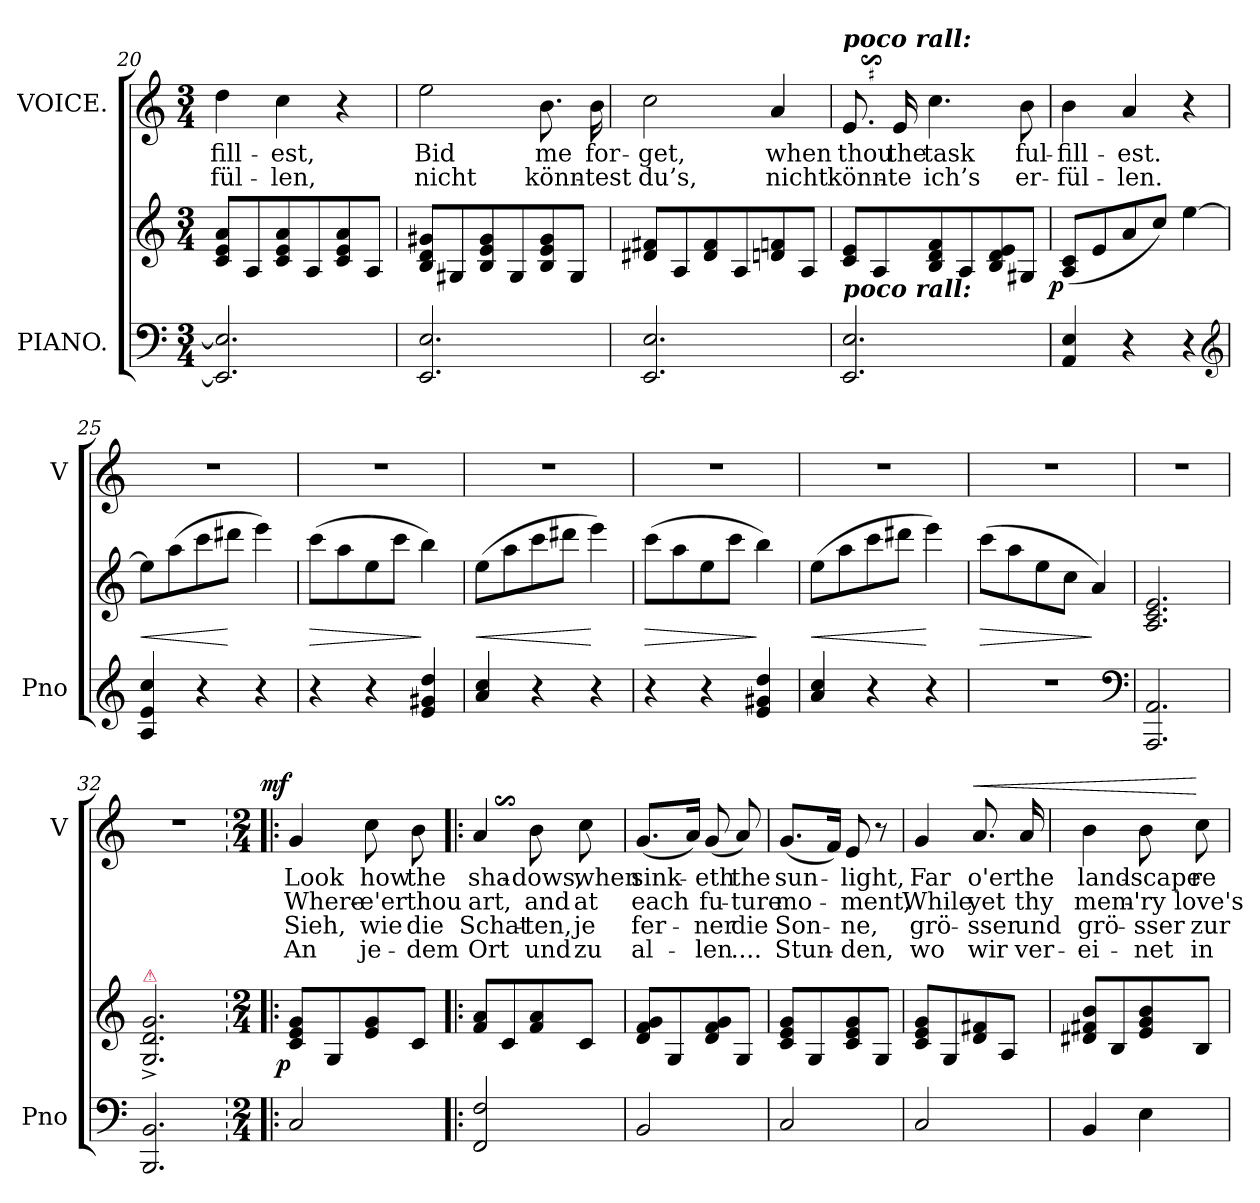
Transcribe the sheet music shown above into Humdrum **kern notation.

**kern	**kern	**dynam	**kern	**text	**text	**text	**text	**dynam
*part2	*part2	*part2	*part1	*part1	*part1	*part1	*part1	*part1
*staff3	*staff2	*staff2/3	*staff1	*staff1	*staff1	*staff1	*staff1	*staff1
*I"PIANO.	*	*	*I"VOICE.	*	*	*	*	*
*I'Pno	*	*	*I'V	*	*	*	*	*
*clefF4	*clefG2	*	*clefG2	*	*	*	*	*
*k[]	*k[]	*	*k[]	*	*	*	*	*
*a:	*a:	*	*a:	*	*	*	*	*
*M3/4	*M3/4	*	*M3/4	*	*	*	*	*
=20	=20	=20	=20	=20	=20	=20	=20	=20
2.EE] 2.E]	8c 8e 8aL	.	4dd	-fill-	-fül-	.	.	.
.	8A	.	.	.	.	.	.	.
.	8c 8e 8a	.	4cc	-est,	-len,	.	.	.
.	8A	.	.	.	.	.	.	.
.	8c 8e 8a	.	4r	.	.	.	.	.
.	8AJ	.	.	.	.	.	.	.
=21	=21	=21	=21	=21	=21	=21	=21	=21
2.EE 2.E	8B 8d 8g#XL	.	2ee	Bid	nicht	.	.	.
.	8G#X	.	.	.	.	.	.	.
.	8B 8e 8g#	.	.	.	.	.	.	.
.	8G#	.	.	.	.	.	.	.
.	8B 8e 8g#	.	8.b	me	könn-	.	.	.
.	8G#J	.	.	.	.	.	.	.
.	.	.	16b	for-	-test	.	.	.
=22	=22	=22	=22	=22	=22	=22	=22	=22
2.EE 2.E	8d#X 8f#XL	.	2cc	-get,	du’s,	.	.	.
.	8A	.	.	.	.	.	.	.
.	8d# 8f#	.	.	.	.	.	.	.
.	8A	.	.	.	.	.	.	.
.	8dn 8fn	.	4a	when	nicht	.	.	.
.	8AJ	.	.	.	.	.	.	.
=23	=23	=23	=23	=23	=23	=23	=23	=23
!	!	!	!LO:TX:a:Bi:t=poco rall&colon;	!	!	!	!	!
!	!LO:TX:b:Bi:t=poco rall&colon;	!	!	!	!	!	!	!
!	!	!	!LO:TURN:lacc=#	!	!	!	!	!
2.EE 2.E	8c 8eL	.	8.e$ss	thou	könn-	.	.	.
.	8A	.	.	.	.	.	.	.
.	.	.	16e	the	-te	.	.	.
.	8B 8d 8f	.	4.cc	task	ich’s	.	.	.
.	8A	.	.	.	.	.	.	.
.	8B 8d 8e	.	.	.	.	.	.	.
.	8G#XJ	.	8b	ful-	er-	.	.	.
=24	=24	=24	=24	=24	=24	=24	=24	=24
!	!	!LO:DY:rj	!	!	!	!	!	!
4AA 4E	(<8A 8cL	p	4b	-fill-	-fül-	.	.	.
.	8e	.	.	.	.	.	.	.
4r	8a	.	4a	-est.	-len.	.	.	.
.	8ccJ)	.	.	.	.	.	.	.
4r	[4ee	.	4r	.	.	.	.	.
*clefG2	*	*	*	*	*	*	*	*
=25	=25	=25	=25	=25	=25	=25	=25	=25
4A 4e 4cc	8eeL]	<	2.r	.	.	.	.	.
.	(>8aa	.	.	.	.	.	.	.
4r	8ccc	.	.	.	.	.	.	.
.	8ddd#XJ	[	.	.	.	.	.	.
4r	4eee)	.	.	.	.	.	.	.
=26	=26	=26	=26	=26	=26	=26	=26	=26
4r	(>8cccL	>	2.r	.	.	.	.	.
.	8aa	.	.	.	.	.	.	.
4r	8ee	.	.	.	.	.	.	.
.	8cccJ	.	.	.	.	.	.	.
4e 4g#X 4dd	4bb)	]	.	.	.	.	.	.
=27	=27	=27	=27	=27	=27	=27	=27	=27
4a/ 4cc/	(>8eeL	<	2.r	.	.	.	.	.
.	8aa	.	.	.	.	.	.	.
4r	8ccc	.	.	.	.	.	.	.
.	8ddd#XJ	.	.	.	.	.	.	.
4r	4eee)	[	.	.	.	.	.	.
=28	=28	=28	=28	=28	=28	=28	=28	=28
4r	(>8cccL	>	2.r	.	.	.	.	.
.	8aa	.	.	.	.	.	.	.
4r	8ee	.	.	.	.	.	.	.
.	8cccJ	.	.	.	.	.	.	.
4e 4g#X 4dd	4bb)	]	.	.	.	.	.	.
=29	=29	=29	=29	=29	=29	=29	=29	=29
4a/ 4cc/	(>8eeL	<	2.r	.	.	.	.	.
.	8aa	.	.	.	.	.	.	.
4r	8ccc	.	.	.	.	.	.	.
.	8ddd#XJ	.	.	.	.	.	.	.
4r	4eee)	[	.	.	.	.	.	.
=30	=30	=30	=30	=30	=30	=30	=30	=30
2.r	(>8cccL	>	2.r	.	.	.	.	.
.	8aa	.	.	.	.	.	.	.
.	8ee	.	.	.	.	.	.	.
.	8ccJ	.	.	.	.	.	.	.
.	4a/)	]	.	.	.	.	.	.
*clefF4	*	*	*	*	*	*	*	*
=31	=31	=31	=31	=31	=31	=31	=31	=31
2.AAA 2.AA	2.A 2.c 2.e	.	2.r	.	.	.	.	.
=32	=32	=32	=32	=32	=32	=32	=32	=32
!	!LO:TX:a:color=crimson:t=⚠	!	!	!	!	!	!	!
2.BBB 2.BB	2.G^< 2.d^< 2.g^<	.	2.r	.	.	.	.	.
=33|!:	=33|!:	=33|!:	=33|!:	=33|!:	=33|!:	=33|!:	=33|!:	=33|!:
*M2/4	*M2/4	*	*M2/4	*	*	*	*	*
*	*	*	*MM80	*	*	*	*	*
!	!	!LO:DY:rj	!	!	!	!	!	!LO:DY:a:rj
2C	8c 8e 8gL	p	4g	Look	Where-	Sieh,	An	mf
.	8G	.	.	.	.	.	.	.
.	8e 8g	.	8cc	how	-e'er	wie	je-	.
.	8cJ	.	8b	the	thou	die	-dem	.
=34	=34	=34	=34	=34	=34	=34	=34	=34
2FF 2F	8f 8aL	.	4a$SS	sha-	art,	Schat-	Ort	.
.	8c	.	.	.	.	.	.	.
.	8f 8a	.	8b	-dows,	and	-ten,	und	.
.	8cJ	.	8cc	when	at	je	zu	.
=35	=35	=35	=35	=35	=35	=35	=35	=35
2BB	8d 8f 8gL	.	(<8.gL	sink-	each	fer-	al-	.
.	8G	.	.	.	.	.	.	.
.	.	.	16aJk)	.	.	.	.	.
.	8d 8f 8g	.	(<8g	-eth	fu-	-ner	-len	.
.	8GJ	.	8a)	the	-ture	die	....	.
=36	=36	=36	=36	=36	=36	=36	=36	=36
2C	8c 8e 8gL	.	(<8.gL	sun-	mo-	Son-	Stun-	.
.	8G	.	.	.	.	.	.	.
.	.	.	16fJk)	.	.	.	.	.
.	8c 8e 8g	.	8e	-light,	-ment,	-ne,	-den,	.
.	8GJ	.	8r	.	.	.	.	.
=37	=37	=37	=37	=37	=37	=37	=37	=37
2C	8c 8e 8gL	.	4g	Far	While	grö-	wo	.
.	8G	.	.	.	.	.	.	.
!	!	!	!	!	!	!	!	!LO:HP:a
.	8d 8f#X	.	8.a	o'er	yet	-sser	wir	<
.	8AJ	.	.	.	.	.	.	.
.	.	.	16a	the	thy	und	ver-	.
=38	=38	=38	=38	=38	=38	=38	=38	=38
4BB	8d#X 8f#X 8bL	.	4b	land-	mem-	grö-	-ei-	.
.	8B	.	.	.	.	.	.	.
4E	8e 8g 8b	.	8b	-scape	-'ry	-sser	-net	.
.	8BJ	.	8cc	re-	love's	zur	in	[
=	=	=	=	=	=	=	=	=
*-	*-	*-	*-	*-	*-	*-	*-	*-
